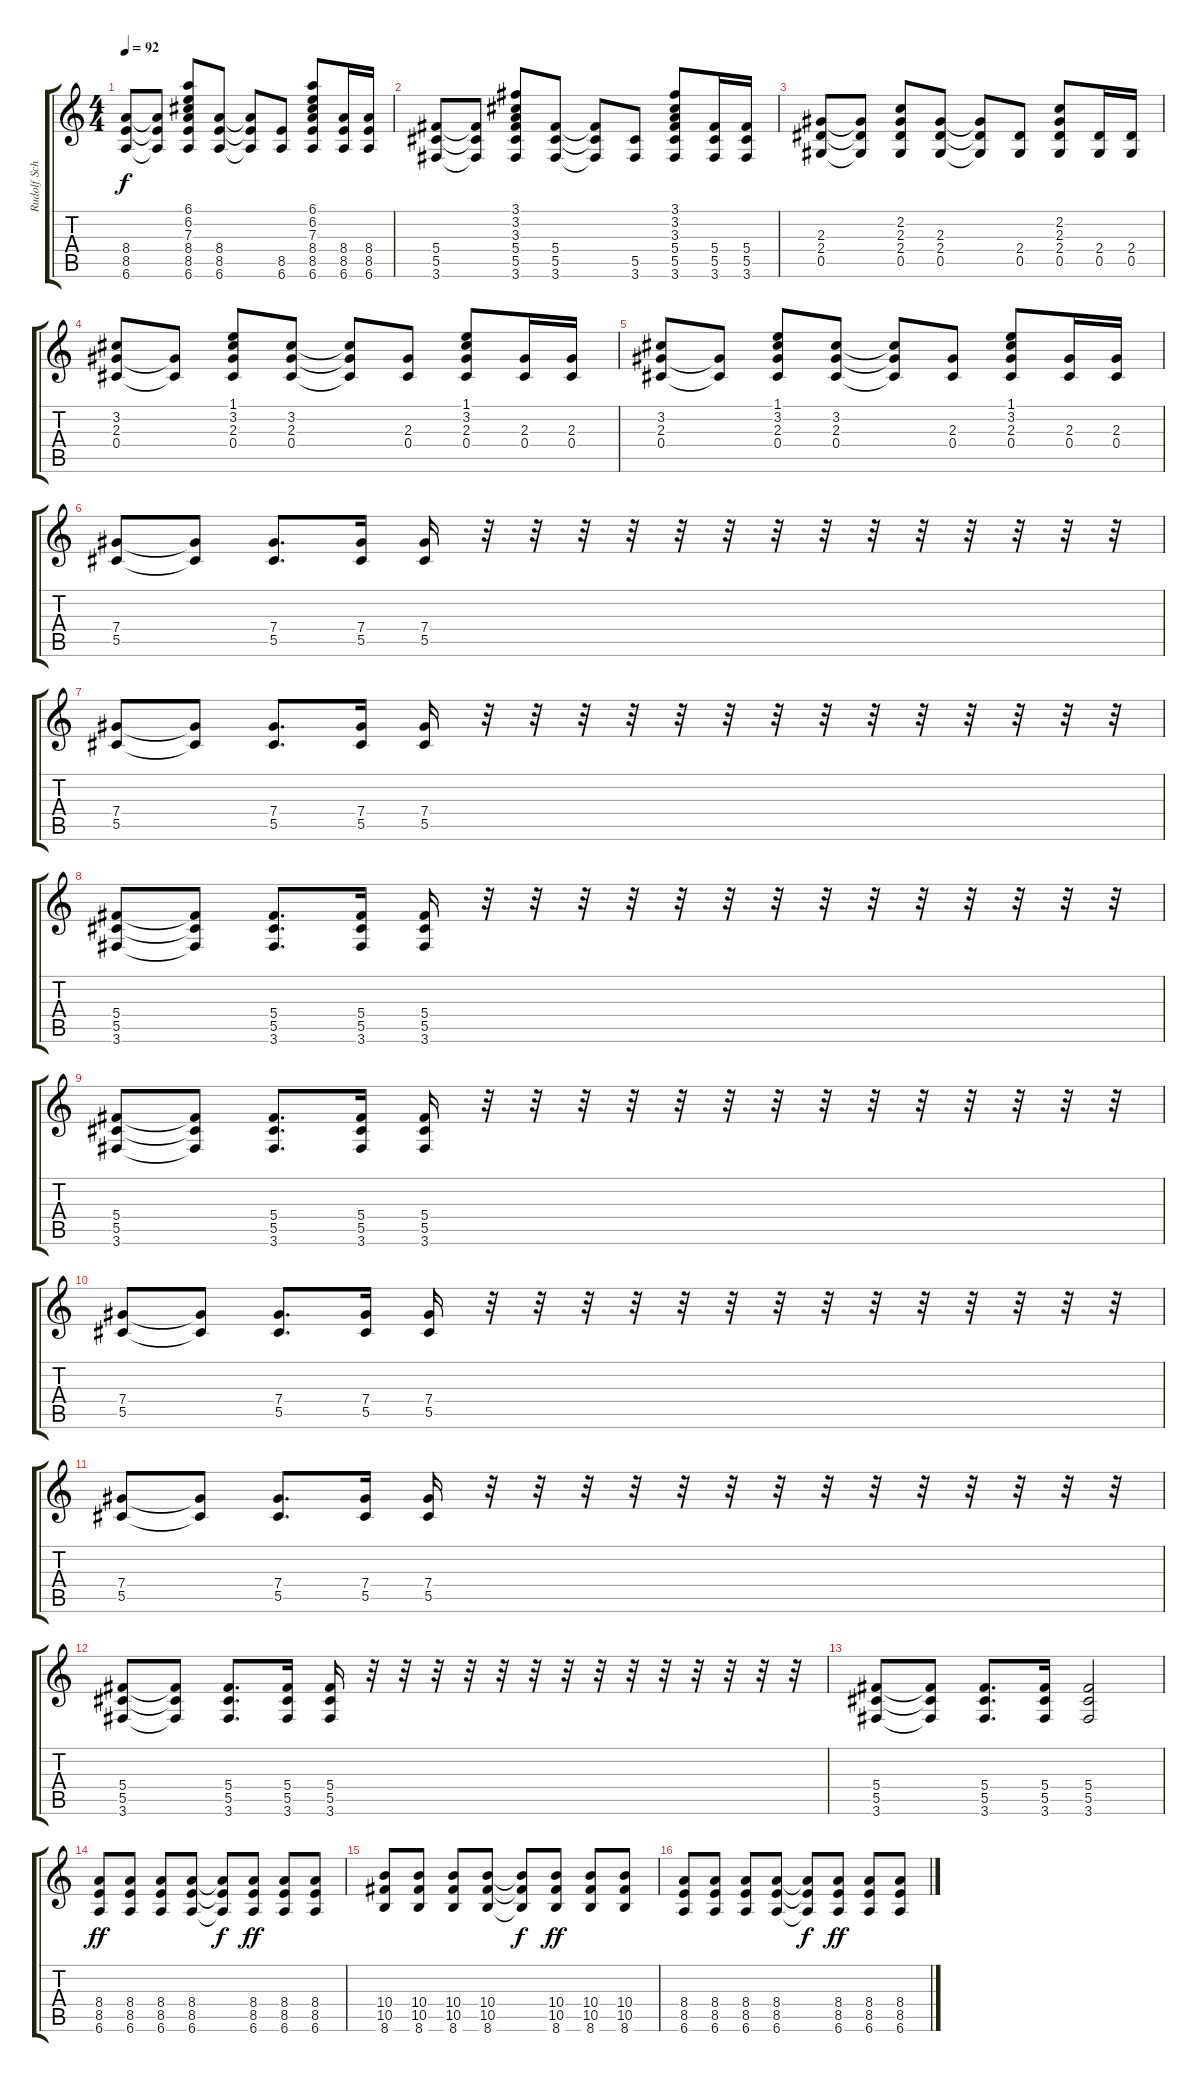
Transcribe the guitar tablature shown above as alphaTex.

\track ("Rudolf Schenker" "Rudolf Sch") {instrument acousticguitarsteel}
\staff {score tabs}
\tuning (Eb4 Bb3 Gb3 Db3 Ab2 Eb2) {hide}
\ts (4 4)
\tempo 92
\clef g2
\ks c
(8.4 8.5 6.6).8{dy f} (8.4{t} 8.5{t} 6.6{t}).8 (6.1 6.2 7.3 8.4 8.5 6.6).8 (8.4 8.5 6.6).8 (8.4{t} 8.5{t} 6.6{t}).8 (8.5 6.6).8 (6.1 6.2 7.3 8.4 8.5 6.6).8 (8.4 8.5 6.6).16 (8.4 8.5 6.6).16 |
(5.4 5.5 3.6).8 (5.4{t} 5.5{t} 3.6{t}).8 (3.1 3.2 3.3 5.4 5.5 3.6).8 (5.4 5.5 3.6).8 (5.4{t} 5.5{t} 3.6{t}).8 (5.5 3.6).8 (3.1 3.2 3.3 5.4 5.5 3.6).8 (5.4 5.5 3.6).16 (5.4 5.5 3.6).16 |
(2.3 2.4 0.5).8 (2.3{t} 2.4{t} 0.5{t}).8 (2.2 2.3 2.4 0.5).8 (2.3 2.4 0.5).8 (2.3{t} 2.4{t} 0.5{t}).8 (2.4 0.5).8 (2.2 2.3 2.4 0.5).8 (2.4 0.5).16 (2.4 0.5).16 |
(3.2 2.3 0.4).8 (2.3{t} 0.4{t}).8 (1.1 3.2 2.3 0.4).8 (3.2 2.3 0.4).8 (3.2{t} 2.3{t} 0.4{t}).8 (2.3 0.4).8 (1.1 3.2 2.3 0.4).8 (2.3 0.4).16 (2.3 0.4).16 |
(3.2 2.3 0.4).8 (2.3{t} 0.4{t}).8 (1.1 3.2 2.3 0.4).8 (3.2 2.3 0.4).8 (3.2{t} 2.3{t} 0.4{t}).8 (2.3 0.4).8 (1.1 3.2 2.3 0.4).8 (2.3 0.4).16 (2.3 0.4).16 |
(7.4 5.5).8{volume 13 instrument distortionguitar} (7.4{t} 5.5{t}).8 (7.4 5.5).8{d} (7.4 5.5).16 (7.4 5.5).16 r.32 r.32 r.32 r.32 r.32 r.32 r.32 r.32 r.32 r.32 r.32 r.32 r.32 r.32 |
(7.4 5.5).8 (7.4{t} 5.5{t}).8 (7.4 5.5).8{d} (7.4 5.5).16 (7.4 5.5).16 r.32 r.32 r.32 r.32 r.32 r.32 r.32 r.32 r.32 r.32 r.32 r.32 r.32 r.32 |
(5.4 5.5 3.6).8 (5.4{t} 5.5{t} 3.6{t}).8 (5.4 5.5 3.6).8{d} (5.4 5.5 3.6).16 (5.4 5.5 3.6).16 r.32 r.32 r.32 r.32 r.32 r.32 r.32 r.32 r.32 r.32 r.32 r.32 r.32 r.32 |
(5.4 5.5 3.6).8 (5.4{t} 5.5{t} 3.6{t}).8 (5.4 5.5 3.6).8{d} (5.4 5.5 3.6).16 (5.4 5.5 3.6).16 r.32 r.32 r.32 r.32 r.32 r.32 r.32 r.32 r.32 r.32 r.32 r.32 r.32 r.32 |
(7.4 5.5).8 (7.4{t} 5.5{t}).8 (7.4 5.5).8{d} (7.4 5.5).16 (7.4 5.5).16 r.32 r.32 r.32 r.32 r.32 r.32 r.32 r.32 r.32 r.32 r.32 r.32 r.32 r.32 |
(7.4 5.5).8 (7.4{t} 5.5{t}).8 (7.4 5.5).8{d} (7.4 5.5).16 (7.4 5.5).16 r.32 r.32 r.32 r.32 r.32 r.32 r.32 r.32 r.32 r.32 r.32 r.32 r.32 r.32 |
(5.4 5.5 3.6).8 (5.4{t} 5.5{t} 3.6{t}).8 (5.4 5.5 3.6).8{d} (5.4 5.5 3.6).16 (5.4 5.5 3.6).16 r.32 r.32 r.32 r.32 r.32 r.32 r.32 r.32 r.32 r.32 r.32 r.32 r.32 r.32 |
(5.4 5.5 3.6).8 (5.4{t} 5.5{t} 3.6{t}).8 (5.4 5.5 3.6).8{d} (5.4 5.5 3.6).16 (5.4 5.5 3.6).2 |
(8.4 8.5 6.6).8{dy ff} (8.4 8.5 6.6).8 (8.4 8.5 6.6).8 (8.4 8.5 6.6).8 (8.4{t} 8.5{t} 6.6{t}).8{dy f} (8.4 8.5 6.6).8{dy ff} (8.4 8.5 6.6).8 (8.4 8.5 6.6).8 |
(10.4 10.5 8.6).8 (10.4 10.5 8.6).8 (10.4 10.5 8.6).8 (10.4 10.5 8.6).8 (10.4{t} 10.5{t} 8.6{t}).8{dy f} (10.4 10.5 8.6).8{dy ff} (10.4 10.5 8.6).8 (10.4 10.5 8.6).8 |
(8.4 8.5 6.6).8 (8.4 8.5 6.6).8 (8.4 8.5 6.6).8 (8.4 8.5 6.6).8 (8.4{t} 8.5{t} 6.6{t}).8{dy f} (8.4 8.5 6.6).8{dy ff} (8.4 8.5 6.6).8 (8.4 8.5 6.6).8
